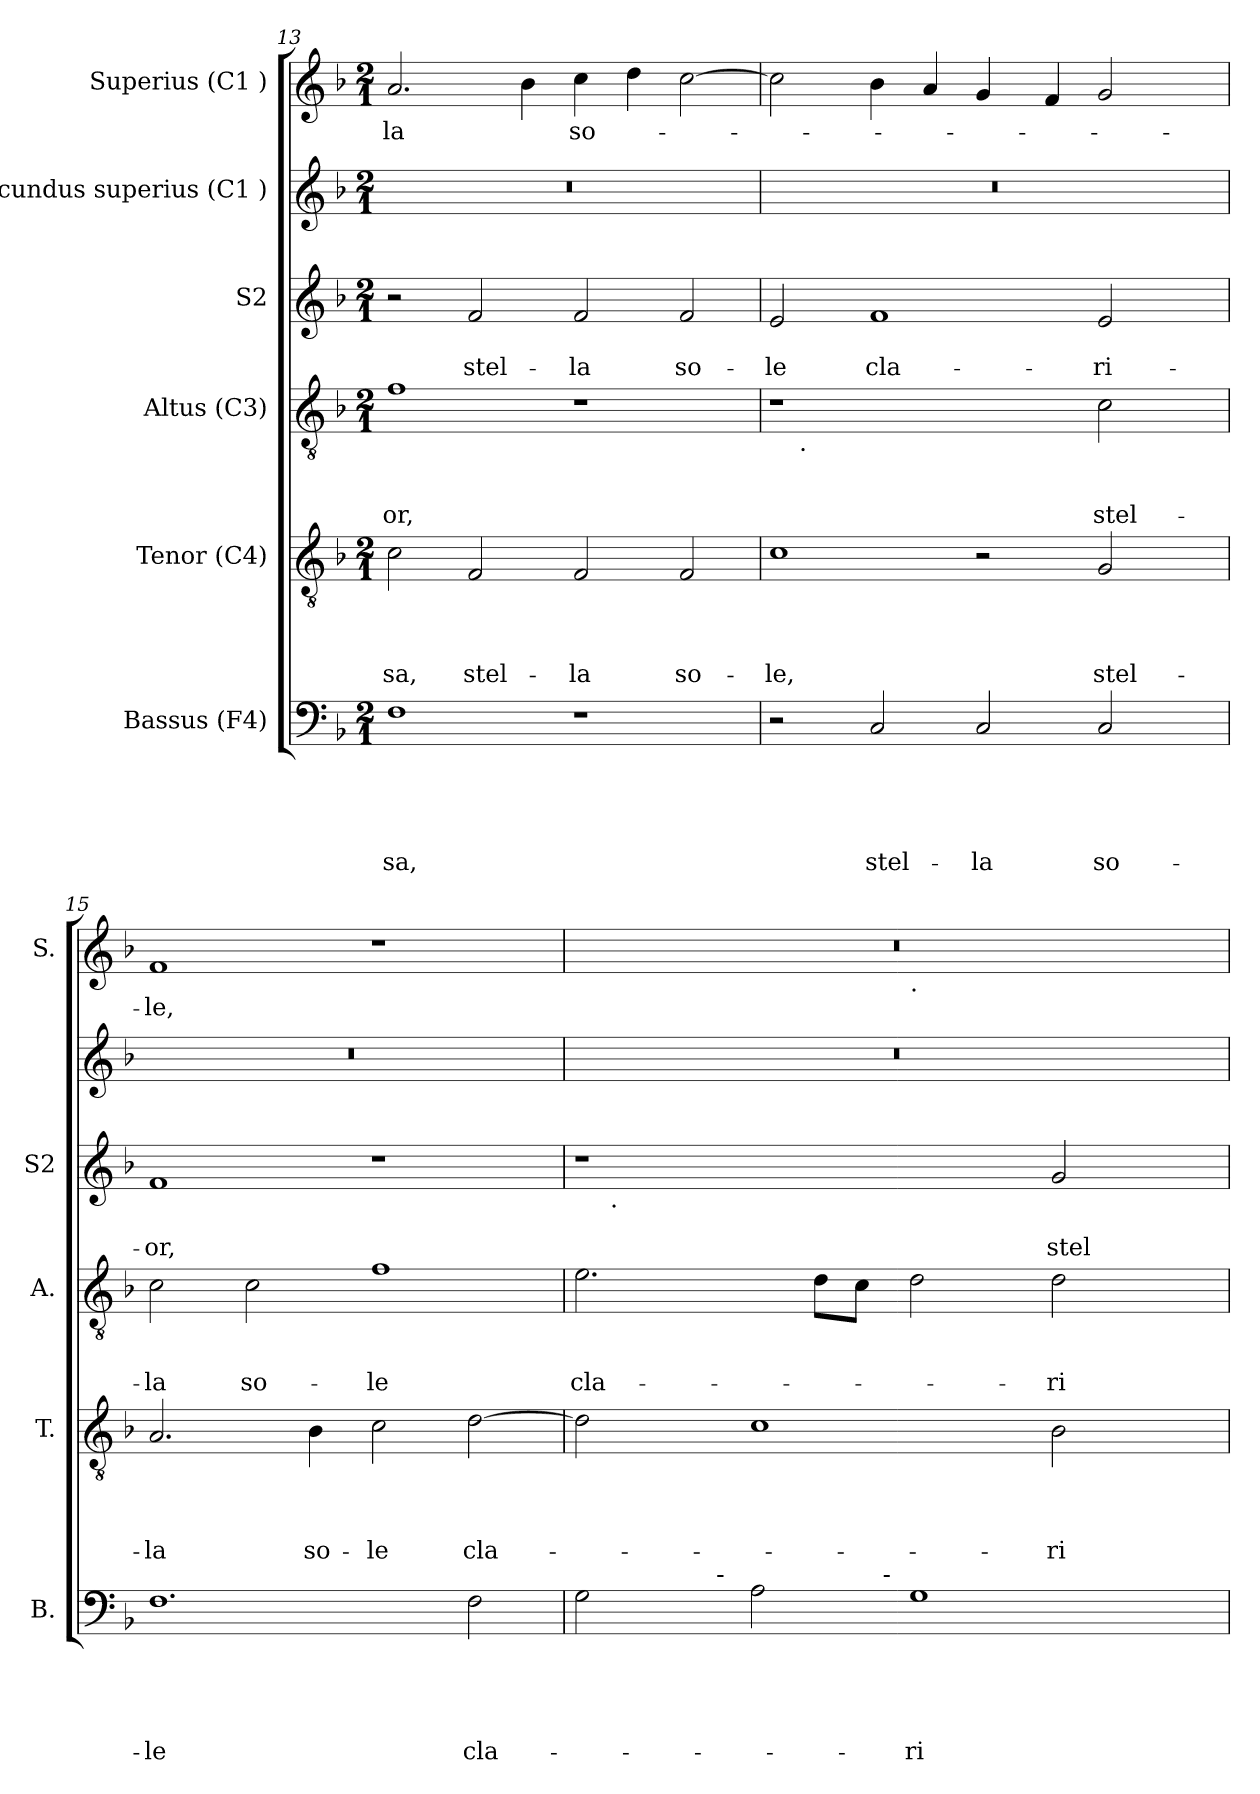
**kern	**text	**text	**text	**text	**text	**kern	**text	**text	**text	**text	**kern	**text	**text	**text	**kern	**text	**text	**kern	**kern	**text
*part6	*part6	*part6	*part6	*part6	*part6	*part5	*part5	*part5	*part5	*part5	*part4	*part4	*part4	*part4	*part3	*part3	*part3	*part2	*part1	*part1
*staff6	*staff6	*staff6	*staff6	*staff6	*staff6	*staff5	*staff5	*staff5	*staff5	*staff5	*staff4	*staff4	*staff4	*staff4	*staff3	*staff3	*staff3	*staff2	*staff1	*staff1
*I"Bassus (F4)	*	*	*	*	*	*I"Tenor (C4)	*	*	*	*	*I"Altus (C3)	*	*	*	*I"S2	*	*	*I"Secundus superius (C1 )	*I"Superius (C1 )	*
*I'B.	*	*	*	*	*	*I'T.	*	*	*	*	*I'A.	*	*	*	*I'S2	*	*	*	*I'S.	*
*clefF4	*	*	*	*	*	*clefGv2	*	*	*	*	*clefGv2	*	*	*	*clefG2	*	*	*clefG2	*clefG2	*
*k[b-]	*	*	*	*	*	*k[b-]	*	*	*	*	*k[b-]	*	*	*	*k[b-]	*	*	*k[b-]	*k[b-]	*
*F:	*	*	*	*	*	*F:	*	*	*	*	*F:	*	*	*	*F:	*	*	*F:	*F:	*
*M2/1	*	*	*	*	*	*M2/1	*	*	*	*	*M2/1	*	*	*	*M2/1	*	*	*M2/1	*M2/1	*
=13	=13	=13	=13	=13	=13	=13	=13	=13	=13	=13	=13	=13	=13	=13	=13	=13	=13	=13	=13	=13
!	!	!	!	!	!LO:LY:b	!	!	!	!	!LO:LY:b	!	!	!	!LO:LY:b	!	!	!	!	!	!LO:LY:b
1F	.	.	.	.	-sa,	2c\	.	.	.	-sa,	1f	.	.	-or,	2r	.	.	0r	2.a/	-la
!	!	!	!	!	!	!	!	!	!	!LO:LY:b	!	!	!	!	!	!	!LO:LY:b	!	!	!
.	.	.	.	.	.	2F/	.	.	.	stel-	.	.	.	.	2f/	.	stel-	.	.	.
.	.	.	.	.	.	.	.	.	.	.	.	.	.	.	.	.	.	.	4b-\	.
!	!	!	!	!	!	!	!	!	!	!LO:LY:b	!	!	!	!	!	!	!LO:LY:b	!	!	!LO:LY:b
1r	.	.	.	.	.	2F/	.	.	.	-la	1r	.	.	.	2f/	.	-la	.	4cc\	so-
.	.	.	.	.	.	.	.	.	.	.	.	.	.	.	.	.	.	.	4dd\	.
!	!	!	!	!	!	!	!	!	!	!LO:LY:b	!	!	!	!	!	!	!LO:LY:b	!	!	!
.	.	.	.	.	.	2F/	.	.	.	so-	.	.	.	.	2f/	.	so-	.	[>2cc\	.
=14	=14	=14	=14	=14	=14	=14	=14	=14	=14	=14	=14	=14	=14	=14	=14	=14	=14	=14	=14	=14
!	!	!	!	!	!	!	!	!	!	!LO:LY:b	!	!	!	!	!	!	!LO:LY:b	!	!	!
*	*	*	*	*	*	*	*	*	*	*	*^	*	*	*	*	*	*	*	*	*
2r	.	.	.	.	.	1c	.	.	.	-le,	1r	16.ryy	.	.	.	2e/	.	-le	0r	2cc\]	.
!	!	!	!	!	!	!	!	!	!	!	!	!LO:TX:b:t=.	!	!	!	!	!	!	!	!	!
.	.	.	.	.	.	.	.	.	.	.	.	1ryy	.	.	.	.	.	.	.	.	.
!	!	!	!	!	!LO:LY:b	!	!	!	!	!	!	!	!	!	!	!	!	!LO:LY:b	!	!	!
2C/	.	.	.	.	stel-	.	.	.	.	.	.	.	.	.	.	1f	.	cla-	.	4b-\	.
.	.	.	.	.	.	.	.	.	.	.	.	.	.	.	.	.	.	.	.	4a/	.
!	!	!	!	!	!LO:LY:b	!	!	!	!	!	!	!	!	!	!	!	!	!	!	!	!
2C/	.	.	.	.	-la	2r	.	.	.	.	2ryy	.	.	.	.	.	.	.	.	4g/	.
.	.	.	.	.	.	.	.	.	.	.	.	2ryy	.	.	.	.	.	.	.	.	.
.	.	.	.	.	.	.	.	.	.	.	.	.	.	.	.	.	.	.	.	4f/	.
!	!	!	!	!	!LO:LY:b	!	!	!	!	!LO:LY:b	!	!	!	!	!LO:LY:b	!	!	!LO:LY:b	!	!	!
2C/	.	.	.	.	so-	2G/	.	.	.	stel-	2c\	.	.	.	stel-	2e/	.	-ri-	.	2g/	.
.	.	.	.	.	.	.	.	.	.	.	.	4ryy	.	.	.	.	.	.	.	.	.
.	.	.	.	.	.	.	.	.	.	.	.	8ryy	.	.	.	.	.	.	.	.	.
.	.	.	.	.	.	.	.	.	.	.	.	32ryy	.	.	.	.	.	.	.	.	.
=15	=15	=15	=15	=15	=15	=15	=15	=15	=15	=15	=15	=15	=15	=15	=15	=15	=15	=15	=15	=15	=15
!	!	!	!	!	!LO:LY:b	!	!	!	!	!LO:LY:b	!	!	!	!	!LO:LY:b	!	!	!LO:LY:b	!	!	!LO:LY:b
*	*	*	*	*	*	*	*	*	*	*	*v	*v	*	*	*	*	*	*	*	*	*
1.F	.	.	.	.	-le	2.A/	.	.	.	-la	2c\	.	.	-la	1f	.	-or,	0r	1f	-le,
!	!	!	!	!	!	!	!	!	!	!	!	!	!	!LO:LY:b	!	!	!	!	!	!
.	.	.	.	.	.	.	.	.	.	.	2c\	.	.	so-	.	.	.	.	.	.
!	!	!	!	!	!	!	!	!	!	!LO:LY:b	!	!	!	!	!	!	!	!	!	!
.	.	.	.	.	.	4B-\	.	.	.	so-	.	.	.	.	.	.	.	.	.	.
!	!	!	!	!	!	!	!	!	!	!LO:LY:b	!	!	!	!LO:LY:b	!	!	!	!	!	!
.	.	.	.	.	.	2c\	.	.	.	-le	1f	.	.	-le	1r	.	.	.	1r	.
!	!	!	!	!	!LO:LY:b	!	!	!	!	!LO:LY:b	!	!	!	!	!	!	!	!	!	!
2F\	.	.	.	.	cla-	[<2d\	.	.	.	cla-	.	.	.	.	.	.	.	.	.	.
!!LO:LB:g=z
=16	=16	=16	=16	=16	=16	=16	=16	=16	=16	=16	=16	=16	=16	=16	=16	=16	=16	=16	=16	=16
!	!	!	!	!	!	!	!	!	!	!	!	!	!	!LO:LY:b	!	!	!	!	!	!
*^	*	*	*	*	*	*	*	*	*	*	*	*	*	*	*^	*	*	*	*^	*
*	*^	*	*	*	*	*	*	*	*	*	*	*	*	*	*	*	*	*	*	*	*	*	*
2G\	4ryy	2...ryy	.	.	.	.	.	2d\]	.	.	.	.	2.e\	.	.	cla-	1r	16.ryy	.	.	0r	0r	1ryy	.
!	!	!	!	!	!	!	!	!	!	!	!	!	!	!	!	!	!	!LO:TX:b:t=.	!	!	!	!	!	!
.	.	.	.	.	.	.	.	.	.	.	.	.	.	.	.	.	.	1ryy	.	.	.	.	.	.
.	8ryy	.	.	.	.	.	.	.	.	.	.	.	.	.	.	.	.	.	.	.	.	.	.	.
.	32ryy	.	.	.	.	.	.	.	.	.	.	.	.	.	.	.	.	.	.	.	.	.	.	.
!	!LO:TX:a:t=-	!	!	!	!	!	!	!	!	!	!	!	!	!	!	!	!	!	!	!	!	!	!	!
.	1ryy	.	.	.	.	.	.	.	.	.	.	.	.	.	.	.	.	.	.	.	.	.	.	.
2A\	.	.	.	.	.	.	.	1c	.	.	.	.	.	.	.	.	.	.	.	.	.	.	.	.
.	.	.	.	.	.	.	.	.	.	.	.	.	8d\L	.	.	.	.	.	.	.	.	.	.	.
.	.	.	.	.	.	.	.	.	.	.	.	.	8c\J	.	.	.	.	.	.	.	.	.	.	.
!	!	!LO:TX:a:t=-	!	!	!	!	!	!	!	!	!	!	!	!	!	!	!	!	!	!	!	!	!	!
.	.	1ryy	.	.	.	.	.	.	.	.	.	.	.	.	.	.	.	.	.	.	.	.	.	.
!	!	!	!	!	!	!	!	!	!	!	!	!	!	!	!	!	!	!	!	!	!	!	!LO:TX:b:t=.	!
!	!	!	!	!	!	!	!LO:LY:b	!	!	!	!	!	!	!	!	!	!	!	!	!	!	!	!	!
1G	.	.	.	.	.	.	-ri-	.	.	.	.	.	2d\	.	.	.	2ryy	.	.	.	.	.	1ryy	.
.	.	.	.	.	.	.	.	.	.	.	.	.	.	.	.	.	.	2ryy	.	.	.	.	.	.
.	2ryy	.	.	.	.	.	.	.	.	.	.	.	.	.	.	.	.	.	.	.	.	.	.	.
!	!	!	!	!	!	!	!	!	!	!	!	!LO:LY:b	!	!	!	!LO:LY:b	!	!	!	!LO:LY:b	!	!	!	!
.	.	.	.	.	.	.	.	2B-\	.	.	.	-ri-	2d\	.	.	-ri-	2g/	.	.	stel-	.	.	.	.
.	.	.	.	.	.	.	.	.	.	.	.	.	.	.	.	.	.	4ryy	.	.	.	.	.	.
.	.	.	.	.	.	.	.	.	.	.	.	.	.	.	.	.	.	8ryy	.	.	.	.	.	.
.	16.ryy	.	.	.	.	.	.	.	.	.	.	.	.	.	.	.	.	.	.	.	.	.	.	.
.	.	16ryy	.	.	.	.	.	.	.	.	.	.	.	.	.	.	.	.	.	.	.	.	.	.
.	.	.	.	.	.	.	.	.	.	.	.	.	.	.	.	.	.	32ryy	.	.	.	.	.	.
*v	*v	*v	*	*	*	*	*	*	*	*	*	*	*	*	*	*	*v	*v	*	*	*	*v	*v	*
=	=	=	=	=	=	=	=	=	=	=	=	=	=	=	=	=	=	=	=	=
*-	*-	*-	*-	*-	*-	*-	*-	*-	*-	*-	*-	*-	*-	*-	*-	*-	*-	*-	*-	*-
